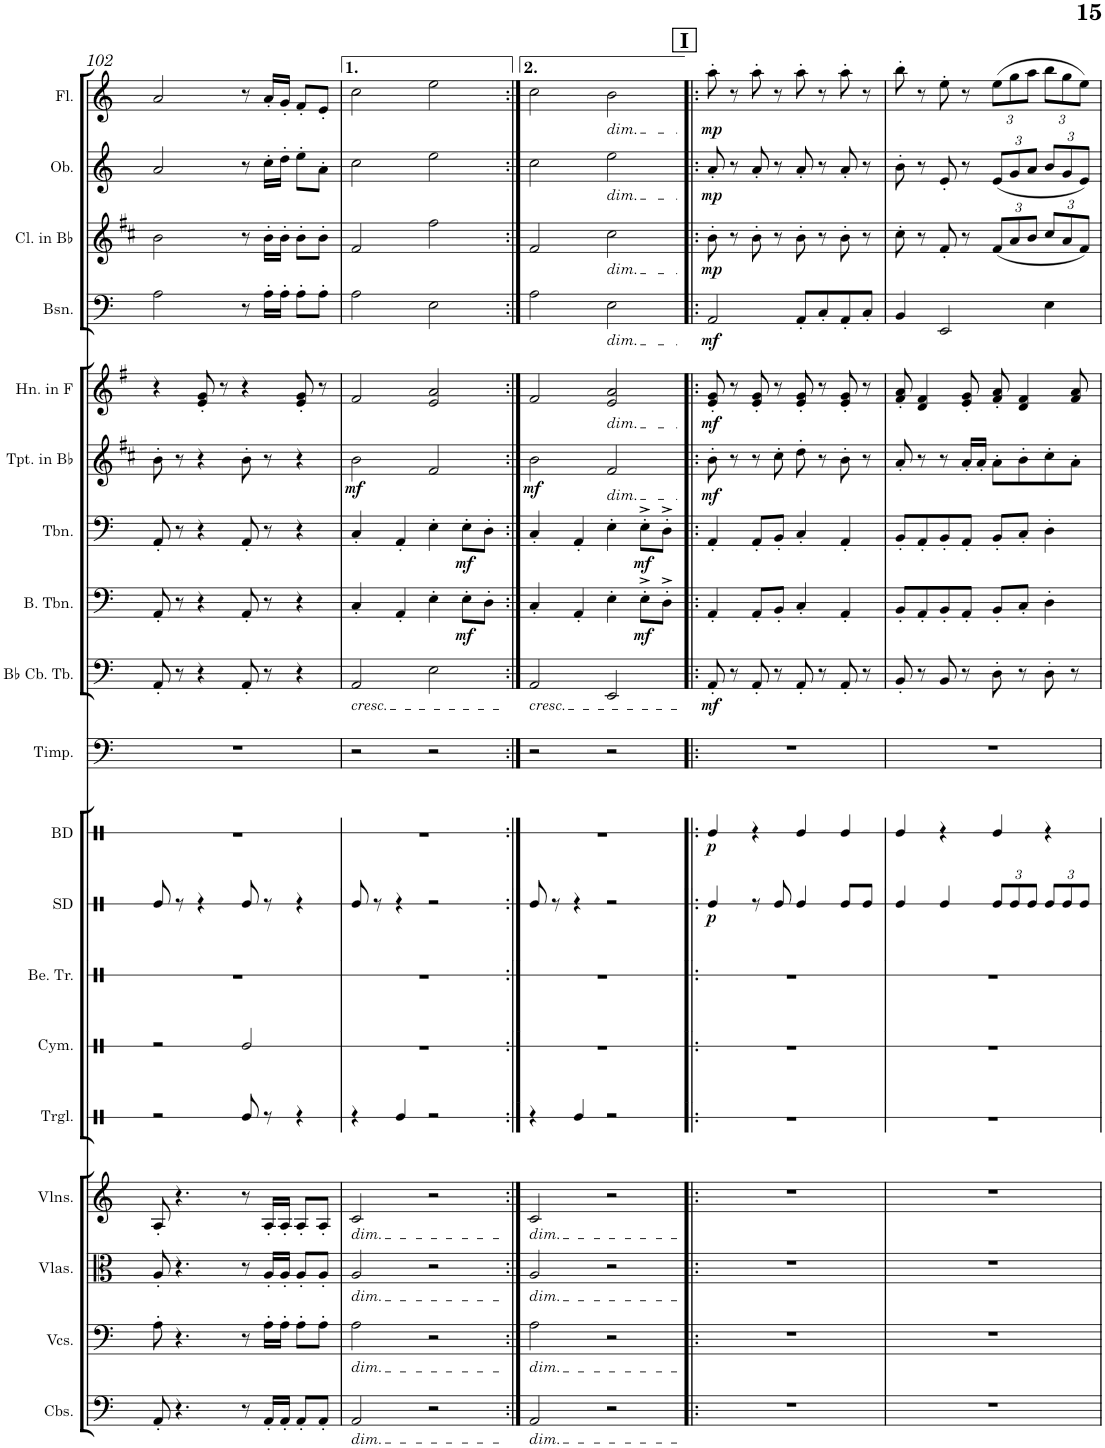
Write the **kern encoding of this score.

**kern	**kern	**kern	**kern	**kern	**kern	**kern	**kern	**dynam	**kern	**dynam	**kern	**kern	**dynam	**kern	**dynam	**kern	**dynam	**kern	**dynam	**kern	**dynam	**kern	**dynam	**kern	**dynam	**kern	**dynam	**kern	**dynam
*part19	*part18	*part17	*part16	*part15	*part14	*part13	*part12	*part12	*part11	*part11	*part10	*part9	*part9	*part8	*part8	*part7	*part7	*part6	*part6	*part5	*part5	*part4	*part4	*part3	*part3	*part2	*part2	*part1	*part1
*staff19	*staff18	*staff17	*staff16	*staff15	*staff14	*staff13	*staff12	*staff12	*staff11	*staff11	*staff10	*staff9	*staff9	*staff8	*staff8	*staff7	*staff7	*staff6	*staff6	*staff5	*staff5	*staff4	*staff4	*staff3	*staff3	*staff2	*staff2	*staff1	*staff1
*I"Contrabasses	*I"Violoncellos	*I"Violas	*I"Violins	*I"Triangle	*I"Cymbals	*I"Bell Tree	*I"Snare Drum	*	*I"Bass Drum	*	*I"Timpani	*I"Bb Contrabass Tuba	*	*I"Bass Trombone	*	*I"Trombone	*	*I"Trumpet in Bb	*	*I"Horn in F	*	*I"Bassoon	*	*I"Clarinet in Bb	*	*I"Oboe	*	*I"Flute	*
*I'Cbs.	*I'Vcs.	*I'Vlas.	*I'Vlns.	*I'Trgl.	*I'Cym.	*I'Be. Tr.	*I'SD	*	*I'BD	*	*I'Timp.	*I'Bb Cb. Tb.	*	*I'B. Tbn.	*	*I'Tbn.	*	*I'Tpt. in Bb	*	*I'Hn. in F	*	*I'Bsn.	*	*I'Cl. in Bb	*	*I'Ob.	*	*I'Fl.	*
!!LO:PB:g=z
*clefF4	*clefF4	*clefC3	*clefG2	*clefX	*clefX	*clefX	*clefX	*	*clefX	*	*clefF4	*clefF4	*	*clefF4	*	*clefF4	*	*clefG2	*	*clefG2	*	*clefF4	*	*clefG2	*	*clefG2	*	*clefG2	*
*Trd7c12	*	*	*	*	*	*	*	*	*	*	*	*	*	*	*	*	*	*Trd1c2	*	*Trd4c7	*	*	*	*Trd1c2	*	*	*	*	*
*k[]	*k[]	*k[]	*k[]	*k[]	*k[]	*k[]	*k[]	*	*k[]	*	*k[]	*k[]	*	*k[]	*	*k[]	*	*k[f#c#]	*	*k[f#]	*	*k[]	*	*k[f#c#]	*	*k[]	*	*k[]	*
*M4/4	*M4/4	*M4/4	*M4/4	*M4/4	*M4/4	*M4/4	*M4/4	*	*M4/4	*	*M4/4	*M4/4	*	*M4/4	*	*M4/4	*	*M4/4	*	*M4/4	*	*M4/4	*	*M4/4	*	*M4/4	*	*M4/4	*
=102	=102	=102	=102	=102	=102	=102	=102	=102	=102	=102	=102	=102	=102	=102	=102	=102	=102	=102	=102	=102	=102	=102	=102	=102	=102	=102	=102	=102	=102
8AA'/	8A'\	8A'/	8A'/	2r	2r	1r	8Re/	.	1r	.	1r	8AA'/	.	8AA'/	.	8AA'/	.	8b'\	.	4r	.	2A\	.	2b\	.	2a/	.	2a/	.
4.r	4.r	4.r	4.r	.	.	.	8r	.	.	.	.	8r	.	8r	.	8r	.	8r	.	.	.	.	.	.	.	.	.	.	.
.	.	.	.	.	.	.	4r	.	.	.	.	4r	.	4r	.	4r	.	4r	.	8e/' 8g/'	.	.	.	.	.	.	.	.	.
.	.	.	.	.	.	.	.	.	.	.	.	.	.	.	.	.	.	.	.	8r	.	.	.	.	.	.	.	.	.
8r	8r	8r	8r	8Re/	2Re/	.	8Re/	.	.	.	.	8AA'/	.	8AA'/	.	8AA'/	.	8b'\	.	4r	.	8r	.	8r	.	8r	.	8r	.
16AA'/LL	16A'\LL	16A'/LL	16A'/LL	8r	.	.	8r	.	.	.	.	8r	.	8r	.	8r	.	8r	.	.	.	16A'\LL	.	16b'\LL	.	16cc'\LL	.	16a'/LL	.
16AA'/JJ	16A'\JJ	16A'/JJ	16A'/JJ	.	.	.	.	.	.	.	.	.	.	.	.	.	.	.	.	.	.	16A'\JJ	.	16b'\JJ	.	16dd'\JJ	.	16g'/JJ	.
8AA'/L	8A'\L	8A'/L	8A'/L	4r	.	.	4r	.	.	.	.	4r	.	4r	.	4r	.	4r	.	8e/' 8g/'	.	8A'\L	.	8b'\L	.	8ee'\L	.	8f'/L	.
8AA'/J	8A'\J	8A'/J	8A'/J	.	.	.	.	.	.	.	.	.	.	.	.	.	.	.	.	8r	.	8A'\J	.	8b'\J	.	8a'\J	.	8e'/J	.
=103	=103	=103	=103	=103	=103	=103	=103	=103	=103	=103	=103	=103	=103	=103	=103	=103	=103	=103	=103	=103	=103	=103	=103	=103	=103	=103	=103	=103	=103
!	!	!	!	!	!	!	!	!	!	!	!	!LO:TX:b:i:t=cresc.	!	!	!	!	!	!	!	!	!	!	!	!	!	!	!	!	!
!	!	!	!LO:TX:b:i:t=dim.	!	!	!	!	!	!	!	!	!	!	!	!	!	!	!	!	!	!	!	!	!	!	!	!	!	!
!	!	!LO:TX:b:i:t=dim.	!	!	!	!	!	!	!	!	!	!	!	!	!	!	!	!	!	!	!	!	!	!	!	!	!	!	!
!	!LO:TX:b:i:t=dim.	!	!	!	!	!	!	!	!	!	!	!	!	!	!	!	!	!	!	!	!	!	!	!	!	!	!	!	!
!LO:TX:b:i:t=dim.	!	!	!	!	!	!	!	!	!	!	!	!	!	!	!	!	!	!	!	!	!	!	!	!	!	!	!	!	!
!	!	!	!	!	!	!	!	!	!	!	!	!	!	!	!	!	!	!	!LO:DY:b	!	!	!	!	!	!	!	!	!	!
2AA/	2A\	2A/	2c/	4r	1r	1r	8Re/	.	1r	.	2r	2AA/	.	4C'/	.	4C'/	.	2b\	mf	2f#/	.	2A\	.	2f#/	.	2cc\	.	2cc\	.
.	.	.	.	.	.	.	8r	.	.	.	.	.	.	.	.	.	.	.	.	.	.	.	.	.	.	.	.	.	.
.	.	.	.	4Re/	.	.	4r	.	.	.	.	.	.	4AA'/	.	4AA'/	.	.	.	.	.	.	.	.	.	.	.	.	.
2r	2r	2r	2r	2r	.	.	2r	.	.	.	2r	2E\	.	4E'\	.	4E'\	.	2f#/	.	2e/ 2a/	.	2E\	.	2ff#\	.	2ee\	.	2ee\	.
!	!	!	!	!	!	!	!	!	!	!	!	!	!	!	!LO:DY:b	!	!LO:DY:b	!	!	!	!	!	!	!	!	!	!	!	!
.	.	.	.	.	.	.	.	.	.	.	.	.	.	8E'\L	mf	8E'\L	mf	.	.	.	.	.	.	.	.	.	.	.	.
.	.	.	.	.	.	.	.	.	.	.	.	.	.	8D'\J	.	8D'\J	.	.	.	.	.	.	.	.	.	.	.	.	.
=104:|!	=104:|!	=104:|!	=104:|!	=104:|!	=104:|!	=104:|!	=104:|!	=104:|!	=104:|!	=104:|!	=104:|!	=104:|!	=104:|!	=104:|!	=104:|!	=104:|!	=104:|!	=104:|!	=104:|!	=104:|!	=104:|!	=104:|!	=104:|!	=104:|!	=104:|!	=104:|!	=104:|!	=104:|!	=104:|!
!	!	!	!	!	!	!	!	!	!	!	!	!LO:TX:b:i:t=cresc.	!	!	!	!	!	!	!	!	!	!	!	!	!	!	!	!	!
!	!	!	!LO:TX:b:i:t=dim.	!	!	!	!	!	!	!	!	!	!	!	!	!	!	!	!	!	!	!	!	!	!	!	!	!	!
!	!	!LO:TX:b:i:t=dim.	!	!	!	!	!	!	!	!	!	!	!	!	!	!	!	!	!	!	!	!	!	!	!	!	!	!	!
!	!LO:TX:b:i:t=dim.	!	!	!	!	!	!	!	!	!	!	!	!	!	!	!	!	!	!	!	!	!	!	!	!	!	!	!	!
!LO:TX:b:i:t=dim.	!	!	!	!	!	!	!	!	!	!	!	!	!	!	!	!	!	!	!	!	!	!	!	!	!	!	!	!	!
!	!	!	!	!	!	!	!	!	!	!	!	!	!	!	!	!	!	!	!LO:DY:b	!	!	!	!	!	!	!	!	!	!
2AA/	2A\	2A/	2c/	4r	1r	1r	8Re/	.	1r	.	2r	2AA/	.	4C'/	.	4C'/	.	2b\	mf	2f#/	.	2A\	.	2f#/	.	2cc\	.	2cc\	.
.	.	.	.	.	.	.	8r	.	.	.	.	.	.	.	.	.	.	.	.	.	.	.	.	.	.	.	.	.	.
.	.	.	.	4Re/	.	.	4r	.	.	.	.	.	.	4AA'/	.	4AA'/	.	.	.	.	.	.	.	.	.	.	.	.	.
!	!	!	!	!	!	!	!	!	!	!	!	!	!	!	!	!	!	!	!	!	!	!	!	!	!	!	!	!LO:TX:b:i:t=dim.	!
!	!	!	!	!	!	!	!	!	!	!	!	!	!	!	!	!	!	!	!	!	!	!	!	!	!	!LO:TX:b:i:t=dim.	!	!	!
!	!	!	!	!	!	!	!	!	!	!	!	!	!	!	!	!	!	!	!	!	!	!	!	!LO:TX:b:i:t=dim.	!	!	!	!	!
!	!	!	!	!	!	!	!	!	!	!	!	!	!	!	!	!	!	!	!	!	!	!LO:TX:b:i:t=dim.	!	!	!	!	!	!	!
!	!	!	!	!	!	!	!	!	!	!	!	!	!	!	!	!	!	!	!	!LO:TX:b:i:t=dim.	!	!	!	!	!	!	!	!	!
!	!	!	!	!	!	!	!	!	!	!	!	!	!	!	!	!	!	!LO:TX:b:i:t=dim.	!	!	!	!	!	!	!	!	!	!	!
2r	2r	2r	2r	2r	.	.	2r	.	.	.	2r	2EE/	.	4E'\	.	4E'\	.	2f#/	.	2e/ 2a/	.	2E\	.	2cc#\	.	2ee\	.	2b\	.
!	!	!	!	!	!	!	!	!	!	!	!	!	!	!	!LO:DY:b	!	!LO:DY:b	!	!	!	!	!	!	!	!	!	!	!	!
.	.	.	.	.	.	.	.	.	.	.	.	.	.	8E'^\L	mf	8E'^\L	mf	.	.	.	.	.	.	.	.	.	.	.	.
.	.	.	.	.	.	.	.	.	.	.	.	.	.	8D'^\J	.	8D'^\J	.	.	.	.	.	.	.	.	.	.	.	.	.
!!LO:REH:place=s1:a:B:cj:fs=14:t=I
=105!|:	=105!|:	=105!|:	=105!|:	=105!|:	=105!|:	=105!|:	=105!|:	=105!|:	=105!|:	=105!|:	=105!|:	=105!|:	=105!|:	=105!|:	=105!|:	=105!|:	=105!|:	=105!|:	=105!|:	=105!|:	=105!|:	=105!|:	=105!|:	=105!|:	=105!|:	=105!|:	=105!|:	=105!|:	=105!|:
!	!	!	!	!	!	!	!	!LO:DY:b	!	!LO:DY:b	!	!	!LO:DY:b	!	!	!	!	!	!LO:DY:b	!	!LO:DY:b	!	!LO:DY:b	!	!LO:DY:b	!	!LO:DY:b	!	!LO:DY:b
1r	1r	1r	1r	1r	1r	1r	4Re/	p	4Re/	p	1r	8AA'/	mf	4AA'/	.	4AA'/	.	8b'\	mf	8e/' 8g/'	mf	2AA/	mf	8b'\	mp	8a'/	mp	8aa'\	mp
.	.	.	.	.	.	.	.	.	.	.	.	8r	.	.	.	.	.	8r	.	8r	.	.	.	8r	.	8r	.	8r	.
.	.	.	.	.	.	.	8r	.	4r	.	.	8AA'/	.	8AA'/L	.	8AA'/L	.	8r	.	8e/' 8g/'	.	.	.	8b'\	.	8a'/	.	8aa'\	.
.	.	.	.	.	.	.	8Re/	.	.	.	.	8r	.	8BB'/J	.	8BB'/J	.	8cc#'\	.	8r	.	.	.	8r	.	8r	.	8r	.
.	.	.	.	.	.	.	4Re/	.	4Re/	.	.	8AA'/	.	4C'/	.	4C'/	.	8dd'\	.	8e/' 8g/'	.	8AA'/L	.	8b'\	.	8a'/	.	8aa'\	.
.	.	.	.	.	.	.	.	.	.	.	.	8r	.	.	.	.	.	8r	.	8r	.	8C'/	.	8r	.	8r	.	8r	.
.	.	.	.	.	.	.	8Re/L	.	4Re/	.	.	8AA'/	.	4AA'/	.	4AA'/	.	8b'\	.	8e/' 8g/'	.	8AA'/	.	8b'\	.	8a'/	.	8aa'\	.
.	.	.	.	.	.	.	8Re/J	.	.	.	.	8r	.	.	.	.	.	8r	.	8r	.	8C'/J	.	8r	.	8r	.	8r	.
=106	=106	=106	=106	=106	=106	=106	=106	=106	=106	=106	=106	=106	=106	=106	=106	=106	=106	=106	=106	=106	=106	=106	=106	=106	=106	=106	=106	=106	=106
1r	1r	1r	1r	1r	1r	1r	4Re/	.	4Re/	.	1r	8BB'/	.	8BB'/L	.	8BB'/L	.	8a'/	.	8f#/' 8a/'	.	4BB/	.	8cc#'\	.	8b'\	.	8bb'\	.
.	.	.	.	.	.	.	.	.	.	.	.	8r	.	8AA'/	.	8AA'/	.	8r	.	4d/ 4f#/	.	.	.	8r	.	8r	.	8r	.
.	.	.	.	.	.	.	4Re/	.	4r	.	.	8BB/	.	8BB'/	.	8BB'/	.	8r	.	.	.	2EE/	.	8f#'/	.	8e'/	.	8ee'\	.
.	.	.	.	.	.	.	.	.	.	.	.	8r	.	8AA'/J	.	8AA'/J	.	16a'/LL	.	8e/' 8g/'	.	.	.	8r	.	8r	.	8r	.
.	.	.	.	.	.	.	.	.	.	.	.	.	.	.	.	.	.	16a'/JJ	.	.	.	.	.	.	.	.	.	.	.
*	*	*	*	*	*	*	*Xbrackettup	*	*	*	*	*	*	*	*	*	*	*	*	*	*	*	*	*Xbrackettup	*	*Xbrackettup	*	*Xbrackettup	*
.	.	.	.	.	.	.	12Re/L	.	4Re/	.	.	8D'\	.	8BB'/L	.	8BB'/L	.	8a'\L	.	8f#/' 8a/'	.	.	.	(12f#/L	.	(12e/L	.	(12ee\L	.
.	.	.	.	.	.	.	12Re/	.	.	.	.	.	.	.	.	.	.	.	.	.	.	.	.	12a/	.	12g/	.	12gg\	.
.	.	.	.	.	.	.	.	.	.	.	.	8r	.	8C'/J	.	8C'/J	.	8b'\	.	4d/ 4f#/	.	.	.	.	.	.	.	.	.
.	.	.	.	.	.	.	12Re/J	.	.	.	.	.	.	.	.	.	.	.	.	.	.	.	.	12b/J	.	12a/J	.	12aa\J	.
.	.	.	.	.	.	.	12Re/L	.	4r	.	.	8D'\	.	4D'\	.	4D'\	.	8cc#'\	.	.	.	4E\	.	12cc#/L	.	12b/L	.	12bb\L	.
.	.	.	.	.	.	.	12Re/	.	.	.	.	.	.	.	.	.	.	.	.	.	.	.	.	12a/	.	12g/	.	12gg\	.
.	.	.	.	.	.	.	.	.	.	.	.	8r	.	.	.	.	.	8a'\J	.	8f#/ 8a/	.	.	.	.	.	.	.	.	.
.	.	.	.	.	.	.	12Re/J	.	.	.	.	.	.	.	.	.	.	.	.	.	.	.	.	12f#/J)	.	12e/J)	.	12ee\J)	.
=	=	=	=	=	=	=	=	=	=	=	=	=	=	=	=	=	=	=	=	=	=	=	=	=	=	=	=	=	=
*-	*-	*-	*-	*-	*-	*-	*-	*-	*-	*-	*-	*-	*-	*-	*-	*-	*-	*-	*-	*-	*-	*-	*-	*-	*-	*-	*-	*-	*-
